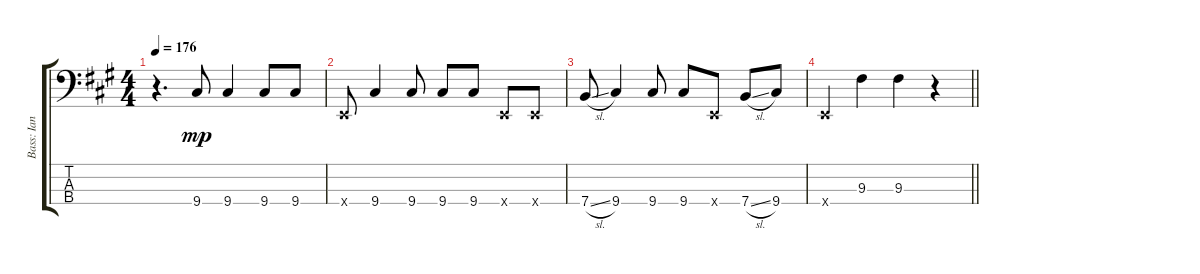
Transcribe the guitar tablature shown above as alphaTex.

\track ("Bass: Ian" "Bass: Ian") {instrument electricbassfinger}
\staff {score tabs}
\tuning (G2 D2 A1 E1) {hide}
\ts (4 4)
\tempo 176
\clef f4
\ks a
r.4{d dy mp} 9.4.8 9.4.4 9.4.8 9.4.8 |
0.4{x}.8 9.4.4 9.4.8 9.4.8 9.4.8 0.4{x}.8 0.4{x}.8 |
7.4{sl}.8 9.4.4 9.4.8 9.4.8 0.4{x}.8 7.4{sl}.8 9.4.8 |
\barLineRight lightlight
0.4{x}.4 9.3.4 9.3.4 r.4
